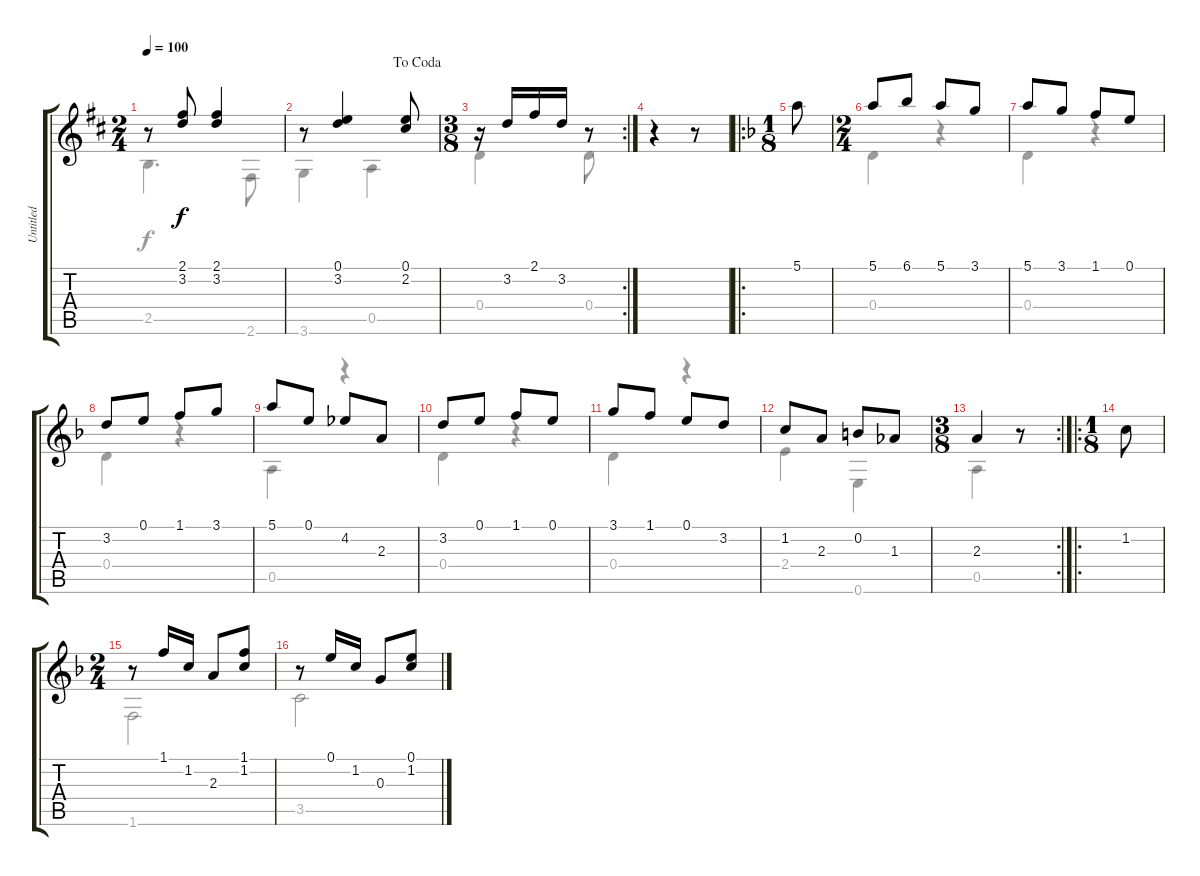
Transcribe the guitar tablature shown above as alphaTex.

\track ("Untitled" "Untitled") {instrument acousticguitarnylon}
\staff {score tabs}
\tuning (E4 B3 G3 D3 A2 E2) {hide}
\voice
\ts (2 4)
\tempo 100
\clef g2
\ks d
r.8{dy f} (2.1 3.2).8 (2.1 3.2).4 |
\jump dacoda
r.8 (0.1 3.2).4 (0.1 2.2).8 |
\rc 2
\ts (3 8)
r.16 3.2.16 2.1.16 3.2.16 r.8 |
r.4 r.8 |
\ro
\ts (1 8)
\ks f
5.1.8 |
\ts (2 4)
5.1.8 6.1.8 5.1.8 3.1.8 |
5.1.8 3.1.8 1.1.8 0.1.8 |
3.2.8 0.1.8 1.1.8 3.1.8 |
5.1.8 0.1.8 4.2.8 2.3.8 |
3.2.8 0.1.8 1.1.8 0.1.8 |
3.1.8 1.1.8 0.1.8 3.2.8 |
1.2.8 2.3.8 0.2.8 1.3.8 |
\rc 2
\ts (3 8)
2.3.4 r.8 |
\ro
\ts (1 8)
1.2.8 |
\ts (2 4)
r.8 1.1.16 1.2.16 2.3.8 (1.1 1.2).8 |
r.8 0.1.16 1.2.16 0.3.8 (0.1 1.2).8
\voice
\clef g2
\ottava regular
\simile none
\ks d
2.5.4{d dy f} 2.6.8 |
3.6.4 0.5.4 |
0.4.4 0.4.8 |
|
\ks f
|
0.4.4 r.4 |
0.4.4 r.4 |
0.4.4 r.4 |
0.5.4 r.4 |
0.4.4 r.4 |
0.4.4 r.4 |
2.4.4 0.6.4 |
0.5.4 r.8 |
|
1.6.2 |
3.5.2
